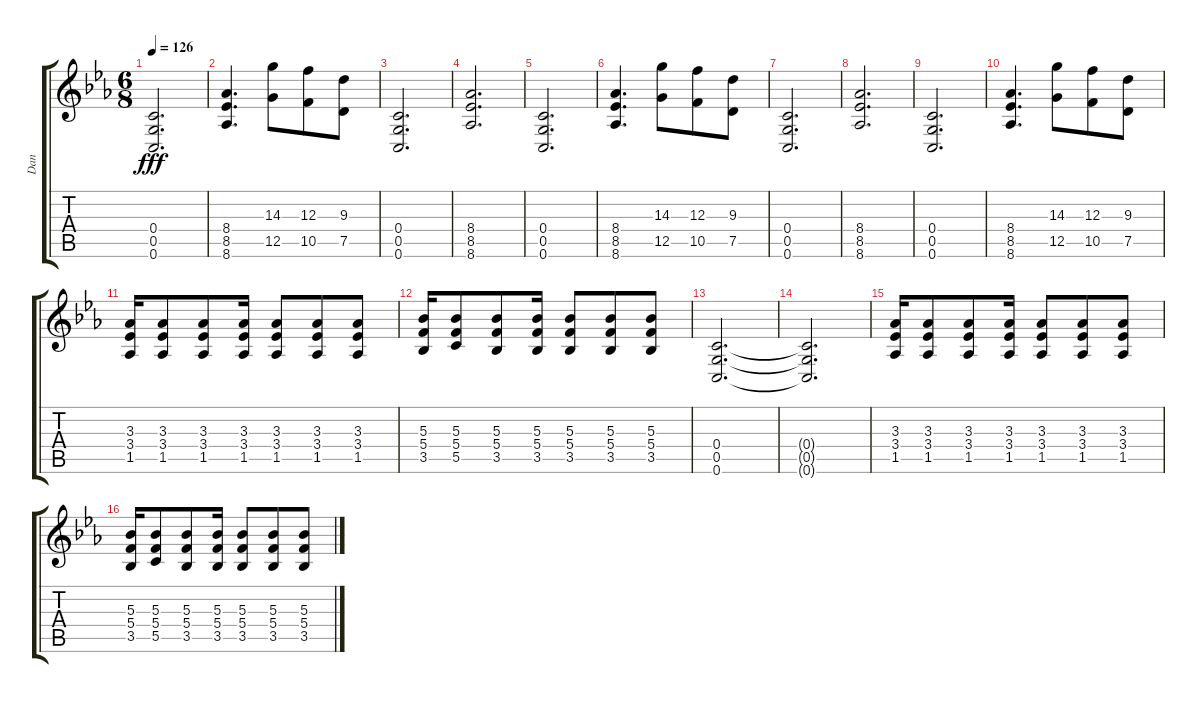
\track ("Dan" "Dan") {instrument overdrivenguitar}
\staff {score tabs}
\tuning (D4 A3 F3 C3 G2 C2) {hide}
\ts (6 8)
\tempo 126
\clef g2
\ks cminor
(0.4 0.5 0.6).2{d dy fff} |
(8.4 8.5 8.6).4{d} (14.3 12.5).8 (12.3 10.5).8 (9.3 7.5).8 |
(0.4 0.5 0.6).2{d} |
(8.4 8.5 8.6).2{d} |
(0.4 0.5 0.6).2{d} |
(8.4 8.5 8.6).4{d} (14.3 12.5).8 (12.3 10.5).8 (9.3 7.5).8 |
(0.4 0.5 0.6).2{d} |
(8.4 8.5 8.6).2{d} |
(0.4 0.5 0.6).2{d} |
(8.4 8.5 8.6).4{d} (14.3 12.5).8 (12.3 10.5).8 (9.3 7.5).8 |
(3.3 3.4 1.5).16 (3.3 3.4 1.5).8 (3.3 3.4 1.5).8 (3.3 3.4 1.5).16 (3.3 3.4 1.5).8 (3.3 3.4 1.5).8 (3.3 3.4 1.5).8 |
(5.3 5.4 3.5).16 (5.3 5.4 5.5).8 (5.3 5.4 3.5).8 (5.3 5.4 3.5).16 (5.3 5.4 3.5).8 (5.3 5.4 3.5).8 (5.3 5.4 3.5).8 |
(0.4 0.5 0.6).2{d} |
(0.4{t} 0.5{t} 0.6{t}).2{d} |
(3.3 3.4 1.5).16 (3.3 3.4 1.5).8 (3.3 3.4 1.5).8 (3.3 3.4 1.5).16 (3.3 3.4 1.5).8 (3.3 3.4 1.5).8 (3.3 3.4 1.5).8 |
(5.3 5.4 3.5).16 (5.3 5.4 5.5).8 (5.3 5.4 3.5).8 (5.3 5.4 3.5).16 (5.3 5.4 3.5).8 (5.3 5.4 3.5).8 (5.3 5.4 3.5).8
